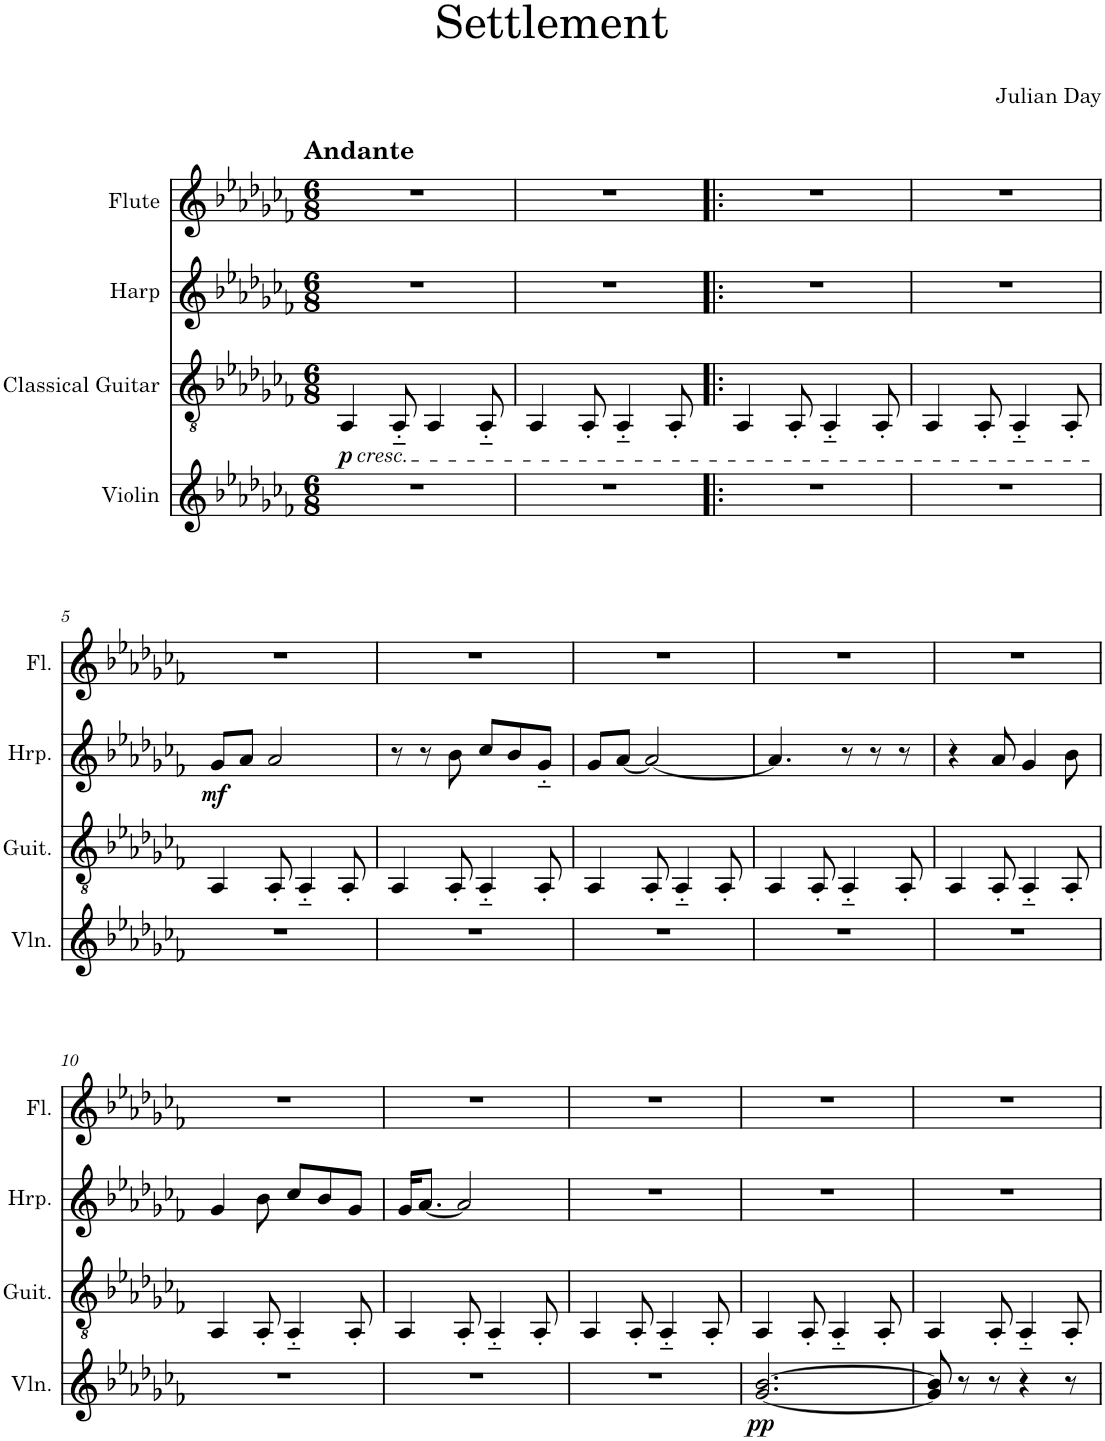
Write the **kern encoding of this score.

**kern	**dynam	**kern	**dynam	**kern	**dynam	**kern
*part4	*part4	*part3	*part3	*part2	*part2	*part1
*staff4	*staff4	*staff3	*staff3	*staff2	*staff2	*staff1
*I"Violin	*	*I"Classical Guitar	*	*I"Harp	*	*I"Flute
*I'Vln.	*	*I'Guit.	*	*I'Hrp.	*	*I'Fl.
*clefG2	*	*clefGv2	*	*clefG2	*	*clefG2
*k[b-e-a-d-g-c-f-]	*	*k[b-e-a-d-g-c-f-]	*	*k[b-e-a-d-g-c-f-]	*	*k[b-e-a-d-g-c-f-]
*M6/8	*	*M6/8	*	*M6/8	*	*M6/8
=1	=1	=1	=1	=1	=1	=1
!	!	!	!	!	!	!LO:TX:a:B:t=Andante
!	!	!LO:TX:b:i:t=cresc.	!	!	!	!
!	!	!	!LO:DY:b	!	!	!
2.r	.	4AA-/	p	2.r	.	2.r
.	.	8AA-'~/	.	.	.	.
.	.	4AA-/	.	.	.	.
.	.	8AA-'~/	.	.	.	.
=2	=2	=2	=2	=2	=2	=2
2.r	.	4AA-/	.	2.r	.	2.r
.	.	8AA-'/	.	.	.	.
.	.	4AA-/	.	.	.	.
.	.	8AA-'/	.	.	.	.
=3!|:	=3!|:	=3!|:	=3!|:	=3!|:	=3!|:	=3!|:
2.r	.	4AA-/	.	2.r	.	2.r
.	.	8AA-'/	.	.	.	.
.	.	4AA-/	.	.	.	.
.	.	8AA-'/	.	.	.	.
=4	=4	=4	=4	=4	=4	=4
2.r	.	4AA-/	.	2.r	.	2.r
.	.	8AA-'/	.	.	.	.
.	.	4AA-/	.	.	.	.
.	.	8AA-'/	.	.	.	.
!!LO:LB:g=z
=5	=5	=5	=5	=5	=5	=5
!	!	!	!	!	!LO:DY:b	!
2.r	.	4AA-/	.	8g-/L	mf	2.r
.	.	.	.	8a-/J	.	.
.	.	8AA-'/	.	2a-/	.	.
.	.	4AA-/	.	.	.	.
.	.	8AA-'/	.	.	.	.
=6	=6	=6	=6	=6	=6	=6
2.r	.	4AA-/	.	8r	.	2.r
.	.	.	.	8r	.	.
.	.	8AA-'/	.	8b-\	.	.
.	.	4AA-/	.	8cc-/L	.	.
.	.	.	.	8b-/	.	.
.	.	8AA-'/	.	8g-/J	.	.
=7	=7	=7	=7	=7	=7	=7
2.r	.	4AA-/	.	8g-/L	.	2.r
.	.	.	.	[8a-/J	.	.
.	.	8AA-'/	.	2a-/_	.	.
.	.	4AA-/	.	.	.	.
.	.	8AA-'/	.	.	.	.
=8	=8	=8	=8	=8	=8	=8
2.r	.	4AA-/	.	4.a-/]	.	2.r
.	.	8AA-'/	.	.	.	.
.	.	4AA-/	.	8r	.	.
.	.	.	.	8r	.	.
.	.	8AA-'/	.	8r	.	.
=9	=9	=9	=9	=9	=9	=9
2.r	.	4AA-/	.	4r	.	2.r
.	.	8AA-'/	.	8a-/	.	.
.	.	4AA-/	.	4g-/	.	.
.	.	8AA-'/	.	8b-\	.	.
!!LO:LB:g=z
=10	=10	=10	=10	=10	=10	=10
2.r	.	4AA-/	.	4g-/	.	2.r
.	.	8AA-'/	.	8b-\	.	.
.	.	4AA-/	.	8cc-/L	.	.
.	.	.	.	8b-/	.	.
.	.	8AA-'/	.	8g-/J	.	.
=11	=11	=11	=11	=11	=11	=11
2.r	.	4AA-/	.	16g-/KL	.	2.r
.	.	.	.	[8.a-/J	.	.
.	.	8AA-'/	.	2a-/]	.	.
.	.	4AA-/	.	.	.	.
.	.	8AA-'/	.	.	.	.
=12	=12	=12	=12	=12	=12	=12
2.r	.	4AA-/	.	2.r	.	2.r
.	.	8AA-'/	.	.	.	.
.	.	4AA-/	.	.	.	.
.	.	8AA-'/	.	.	.	.
=13	=13	=13	=13	=13	=13	=13
!	!LO:DY:b	!	!	!	!	!
[2.g-/ [2.b-/	pp	4AA-/	.	2.r	.	2.r
.	.	8AA-'/	.	.	.	.
.	.	4AA-/	.	.	.	.
.	.	8AA-'/	.	.	.	.
=14	=14	=14	=14	=14	=14	=14
8g-/] 8b-/]	.	4AA-/	.	2.r	.	2.r
8r	.	.	.	.	.	.
8r	.	8AA-'/	.	.	.	.
4r	.	4AA-/	.	.	.	.
8r	.	8AA-'/	.	.	.	.
=	=	=	=	=	=	=
*-	*-	*-	*-	*-	*-	*-
